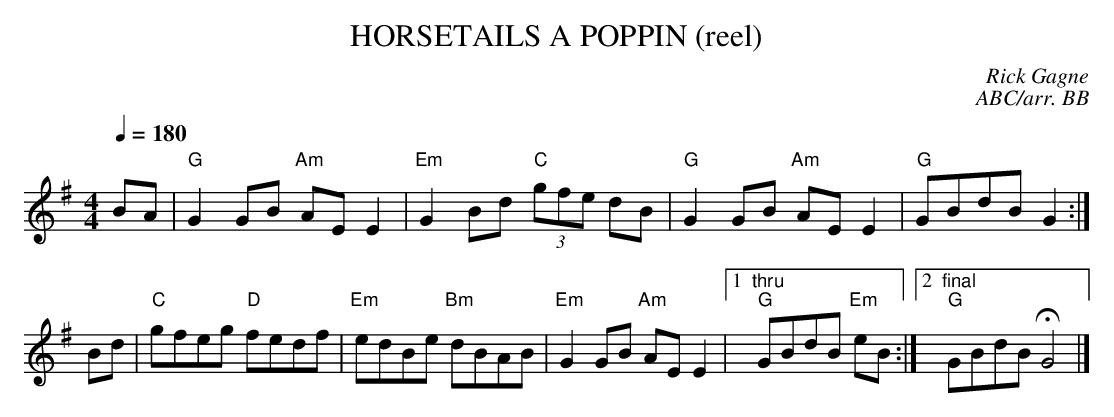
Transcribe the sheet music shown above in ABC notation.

X:1
T: HORSETAILS A POPPIN (reel)
C: Rick Gagne
C:ABC/arr. BB
Q:1/4=180
M: 4/4
K: G
BA |"G"G2GB "Am"AEE2|"Em"G2Bd "C"(3gfe dB|"G"G2GB "Am"AEE2|"G"GBdB G2 :|
Bd|"C"gfeg "D"fedf | "Em"edBe "Bm"dBAB | "Em"G2GB "Am"AEE2 |\
[1 "thru""G"GBdB "Em"eB :|2 "final""G"GBdB HG4|]
